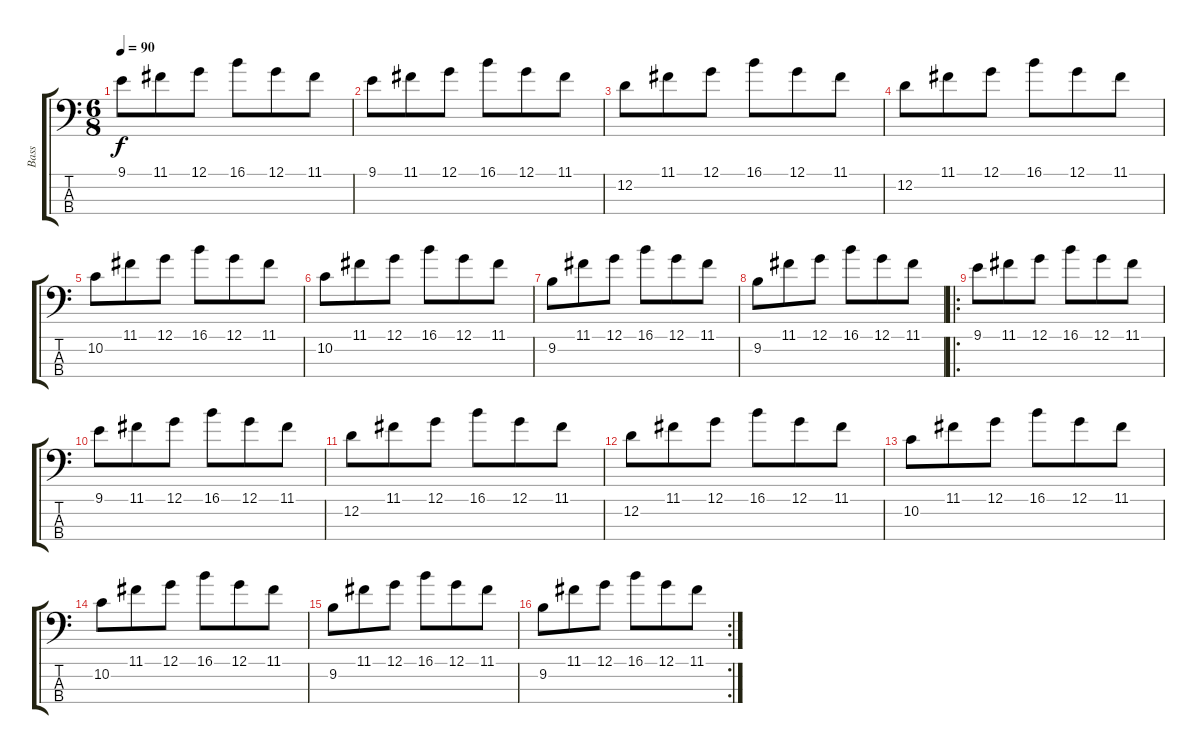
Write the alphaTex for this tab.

\track ("Bass" "Bass") {instrument fretlessbass}
\staff {score tabs}
\tuning (G2 D2 A1 E1) {hide}
\ts (6 8)
\tempo 90
\clef f4
\ks c
9.1.8{dy f} 11.1.8 12.1.8 16.1.8 12.1.8 11.1.8 |
9.1.8 11.1.8 12.1.8 16.1.8 12.1.8 11.1.8 |
12.2.8 11.1.8 12.1.8 16.1.8 12.1.8 11.1.8 |
12.2.8 11.1.8 12.1.8 16.1.8 12.1.8 11.1.8 |
10.2.8 11.1.8 12.1.8 16.1.8 12.1.8 11.1.8 |
10.2.8 11.1.8 12.1.8 16.1.8 12.1.8 11.1.8 |
9.2.8 11.1.8 12.1.8 16.1.8 12.1.8 11.1.8 |
9.2.8 11.1.8 12.1.8 16.1.8 12.1.8 11.1.8 |
\ro
9.1.8 11.1.8 12.1.8 16.1.8 12.1.8 11.1.8 |
9.1.8 11.1.8 12.1.8 16.1.8 12.1.8 11.1.8 |
12.2.8 11.1.8 12.1.8 16.1.8 12.1.8 11.1.8 |
12.2.8 11.1.8 12.1.8 16.1.8 12.1.8 11.1.8 |
10.2.8 11.1.8 12.1.8 16.1.8 12.1.8 11.1.8 |
10.2.8 11.1.8 12.1.8 16.1.8 12.1.8 11.1.8 |
9.2.8 11.1.8 12.1.8 16.1.8 12.1.8 11.1.8 |
\rc 2
9.2.8 11.1.8 12.1.8 16.1.8 12.1.8 11.1.8
